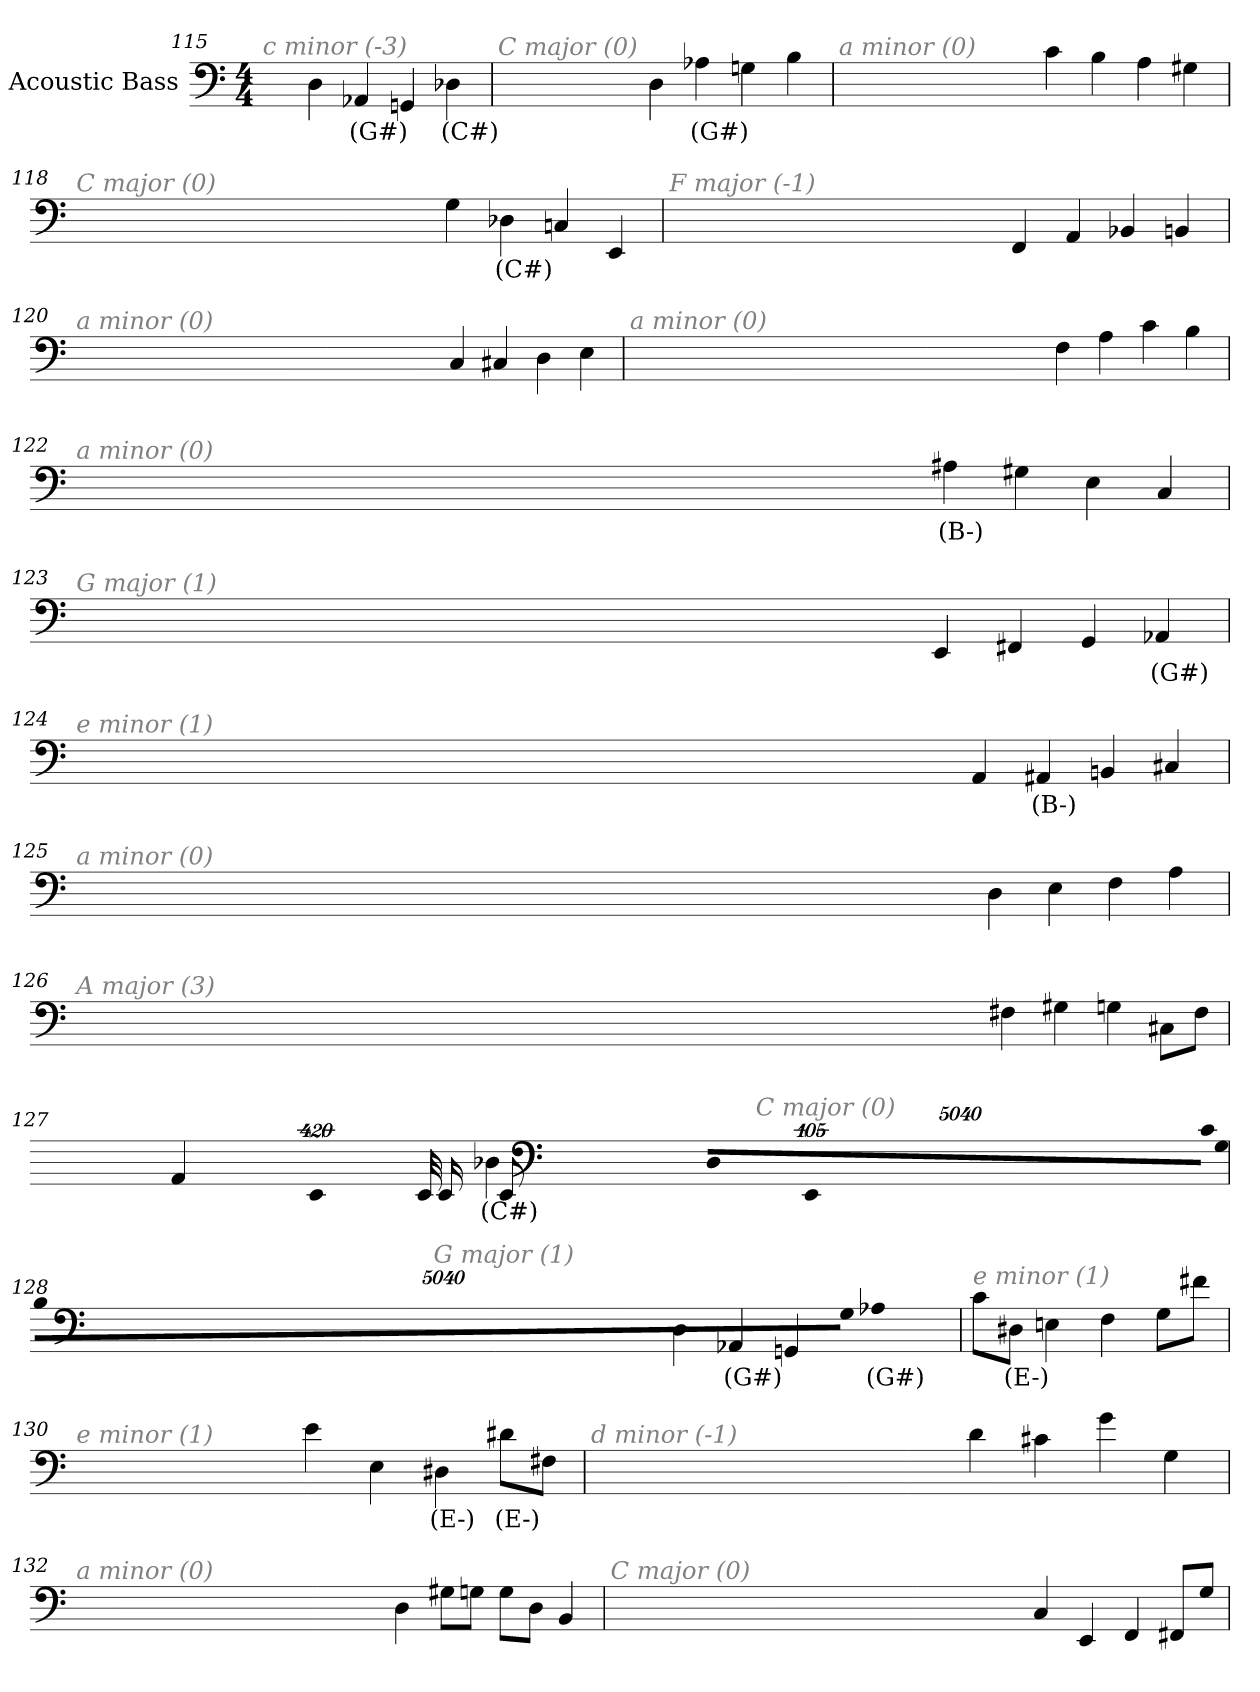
**kern	**text
*part1	*part1
*staff1	*staff1
*I"Acoustic Bass	*
*clefF4	*
*ITrd7c12	*
*k[]	*
*C:	*
*M4/4	*
=115	=115
!LO:TX:i:color=#808080:t=c minor (-3)	!
4DD	.
4AAA-Xi	(G#)
4GGGn	.
4DD-Xi	(C#)
=116	=116
!LO:TX:i:color=#808080:t=C major (0)	!
4DD	.
4AA-Xi	(G#)
4GGn	.
4BB	.
=117	=117
!LO:TX:i:color=#808080:t=a minor (0)	!
4C	.
4BB	.
4AA	.
4GG#X	.
=118	=118
!LO:TX:i:color=#808080:t=C major (0)	!
4GG	.
4DD-Xi	(C#)
4CCn	.
4EEE	.
=119	=119
!LO:TX:i:color=#808080:t=F major (-1)	!
4FFF	.
4AAA	.
4BBB-X	.
4BBBn	.
=120	=120
!LO:TX:i:color=#808080:t=a minor (0)	!
4CC	.
4CC#X	.
4DD	.
4EE	.
=121	=121
!LO:TX:i:color=#808080:t=a minor (0)	!
4FF	.
4AA	.
4C	.
4BB	.
=122	=122
!LO:TX:i:color=#808080:t=a minor (0)	!
4AA#Xj	(B-)
4GG#X	.
4EE	.
4CC	.
=123	=123
!LO:TX:i:color=#808080:t=G major (1)	!
4EEE	.
4FFF#X	.
4GGG	.
4AAA-Xi	(G#)
=124	=124
!LO:TX:i:color=#808080:t=e minor (1)	!
4AAA	.
4AAA#Xi	(B-)
4BBBn	.
4CC#X	.
=125	=125
!LO:TX:i:color=#808080:t=a minor (0)	!
4DD	.
4EE	.
4FF	.
4AA	.
=126	=126
!LO:TX:i:color=#808080:t=A major (3)	!
4FF#X	.
4GG#X	.
4GGn	.
8CC#XL	.
8FF#J	.
=127	=127
!LO:TX:i:color=#808080:t=C major (0)	!
!LO:N:vis=8	!
40320%3347CL	.
!LO:N:vis=8	!
40320%3347GG	.
!LO:N:vis=8	!
40320%3347DDJ	.
!LO:N:vis=1024	!
[13440%13EEE	.
8EEE_	.
16EEE_	.
32EEE_	.
!LO:N:vis=1024%31	!
13440%407EEE]	.
4AAA	.
4DD-Xi	(C#)
=128	=128
!LO:TX:i:color=#808080:t=G major (1)	!
4DD	.
4AAA-Xi	(G#)
4GGGn	.
!LO:N:vis=8	!
40320%3347GGL	.
!LO:N:vis=8	!
40320%3347AA-Xi	(G#)
!LO:N:vis=8	!
40320%3347BBJ	.
=129	=129
!LO:TX:i:color=#808080:t=e minor (1)	!
8CL	.
8DD#XiJ	(E-)
4EEn	.
4FF	.
8GGL	.
8F#XJ	.
=130	=130
!LO:TX:i:color=#808080:t=e minor (1)	!
4E	.
4EE	.
4DD#Xi	(E-)
8D#XiL	(E-)
8FF#XJ	.
=131	=131
!LO:TX:i:color=#808080:t=d minor (-1)	!
4D	.
4C#X	.
4G	.
4GG	.
=132	=132
!LO:TX:i:color=#808080:t=a minor (0)	!
4DD	.
8GG#XL	.
8GGnJ	.
8GGL	.
8DDJ	.
4BBB	.
=133	=133
!LO:TX:i:color=#808080:t=C major (0)	!
4CC	.
4EEE	.
4FFF	.
8FFF#XL	.
8GGJ	.
=	=
*-	*-
